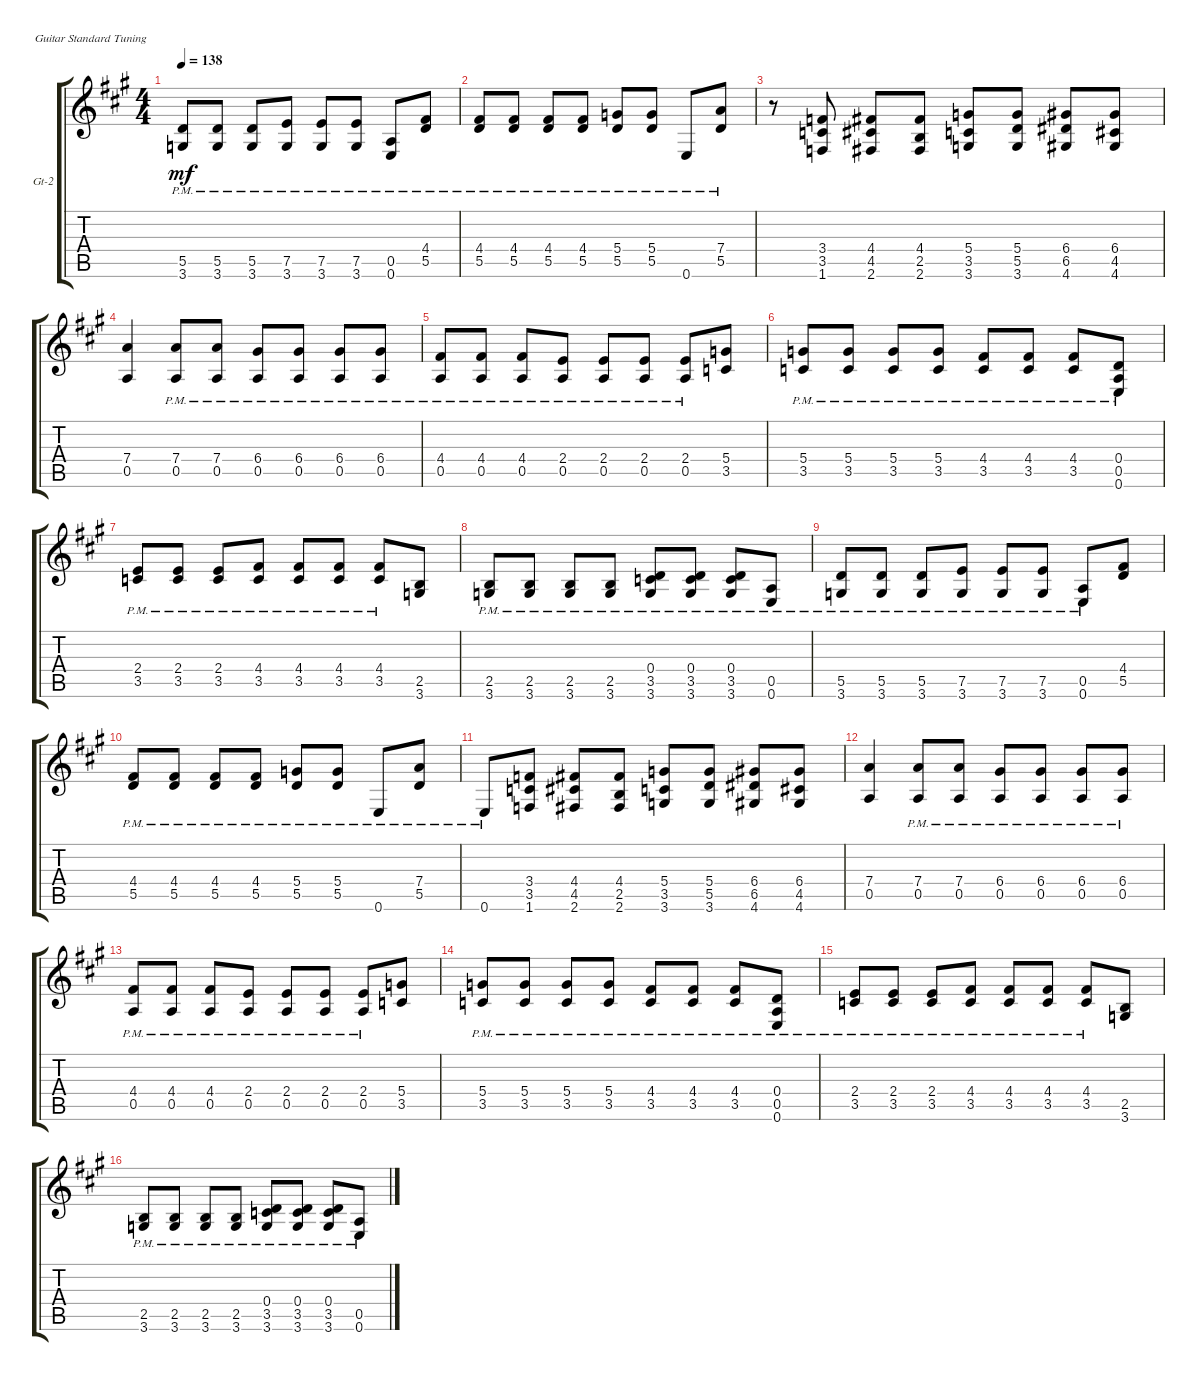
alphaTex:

\defaultSystemsLayout 4
\bracketExtendMode groupsimilarinstruments
\firstSystemTrackNameOrientation horizontal
\otherSystemsTrackNameOrientation horizontal
\track ("Guitar 2" "Gt-2") {instrument distortionguitar}
\staff {score tabs}
\tuning (E4 B3 G3 D3 A2 E2)
\ts (4 4)
\tempo 138
\clef g2
\scale
0.333333
\ks a
(5.5{pm} 3.6{pm}).8{dy mf} (5.5{pm} 3.6{pm}).8 (5.5{pm} 3.6{pm}).8 (7.5{pm} 3.6{pm}).8 (7.5{pm} 3.6{pm}).8 (7.5{pm} 3.6{pm}).8 (0.5{pm} 0.6{pm}).8 (4.4{pm} 5.5{pm}).8 |
\scale
0.333333 (4.4{pm} 5.5{pm}).8 (4.4{pm} 5.5{pm}).8 (4.4{pm} 5.5{pm}).8 (4.4{pm} 5.5{pm}).8 (5.4{pm} 5.5{pm}).8 (5.4{pm} 5.5{pm}).8 0.6{pm}.8 (7.4{pm} 5.5{pm}).8 |
\scale
0.333333 r.8 (1.6 3.5 3.4).8 (2.6 4.5 4.4).8 (2.6 2.5 4.4).8 (3.6 3.5 5.4).8 (3.6 5.5 5.4).8 (4.6 6.5 6.4).8 (4.6 4.5 6.4).8 |
\scale
0.333333 (7.4 0.5).4 (7.4{pm} 0.5{pm}).8 (7.4{pm} 0.5{pm}).8 (6.4{pm} 0.5{pm}).8 (6.4{pm} 0.5{pm}).8 (6.4{pm} 0.5{pm}).8 (6.4{pm} 0.5{pm}).8 |
\scale
0.333333 (4.4{pm} 0.5{pm}).8 (4.4{pm} 0.5{pm}).8 (4.4{pm} 0.5{pm}).8 (2.4{pm} 0.5{pm}).8 (2.4{pm} 0.5{pm}).8 (2.4{pm} 0.5{pm}).8 (2.4{pm} 0.5{pm}).8 (5.4 3.5).8 |
\scale
0.333333 (5.4{pm} 3.5{pm}).8 (5.4{pm} 3.5{pm}).8 (5.4{pm} 3.5{pm}).8 (5.4{pm} 3.5{pm}).8 (4.4{pm} 3.5{pm}).8 (4.4{pm} 3.5{pm}).8 (4.4{pm} 3.5{pm}).8 (0.4{pm} 0.5{pm} 0.6{pm}).8 |
\scale
0.333333 (2.4{pm} 3.5{pm}).8 (2.4{pm} 3.5{pm}).8 (2.4{pm} 3.5{pm}).8 (4.4{pm} 3.5{pm}).8 (4.4{pm} 3.5{pm}).8 (4.4{pm} 3.5{pm}).8 (4.4{pm} 3.5{pm}).8 (2.5 3.6).8 |
\scale
0.333333 (2.5{pm} 3.6{pm}).8 (2.5{pm} 3.6{pm}).8 (2.5{pm} 3.6{pm}).8 (2.5{pm} 3.6{pm}).8 (3.5{pm} 0.4{pm} 3.6{pm}).8 (3.5{pm} 0.4{pm} 3.6{pm}).8 (3.5{pm} 0.4{pm} 3.6{pm}).8 (0.5{pm} 0.6{pm}).8 |
\scale
0.333333 (5.5{pm} 3.6{pm}).8 (5.5{pm} 3.6{pm}).8 (5.5{pm} 3.6{pm}).8 (7.5{pm} 3.6{pm}).8 (7.5{pm} 3.6{pm}).8 (7.5{pm} 3.6{pm}).8 (0.5{pm} 0.6{pm}).8 (4.4 5.5).8 |
\scale
0.333333 (4.4{pm} 5.5{pm}).8 (4.4{pm} 5.5{pm}).8 (4.4{pm} 5.5{pm}).8 (4.4{pm} 5.5{pm}).8 (5.4{pm} 5.5{pm}).8 (5.4{pm} 5.5{pm}).8 0.6{pm}.8 (7.4{pm} 5.5{pm}).8 |
\scale
0.333333 0.6{pm}.8 (3.4 3.5 1.6).8 (4.4 4.5 2.6).8 (4.4 2.5 2.6).8 (5.4 3.5 3.6).8 (5.4 5.5 3.6).8 (6.4 6.5 4.6).8 (6.4 4.5 4.6).8 |
\scale
0.333333 (7.4 0.5).4 (7.4{pm} 0.5{pm}).8 (7.4{pm} 0.5{pm}).8 (6.4{pm} 0.5{pm}).8 (6.4{pm} 0.5{pm}).8 (6.4{pm} 0.5{pm}).8 (6.4{pm} 0.5{pm}).8 |
\scale
0.333333 (4.4{pm} 0.5{pm}).8 (4.4{pm} 0.5{pm}).8 (4.4{pm} 0.5{pm}).8 (2.4{pm} 0.5{pm}).8 (2.4{pm} 0.5{pm}).8 (2.4{pm} 0.5{pm}).8 (2.4{pm} 0.5{pm}).8 (5.4 3.5).8 |
\scale
0.333333 (5.4{pm} 3.5{pm}).8 (5.4{pm} 3.5{pm}).8 (5.4{pm} 3.5{pm}).8 (5.4{pm} 3.5{pm}).8 (4.4{pm} 3.5{pm}).8 (4.4{pm} 3.5{pm}).8 (4.4{pm} 3.5{pm}).8 (0.4{pm} 0.5{pm} 0.6{pm}).8 |
\scale
0.333333 (2.4{pm} 3.5{pm}).8 (2.4{pm} 3.5{pm}).8 (2.4{pm} 3.5{pm}).8 (4.4{pm} 3.5{pm}).8 (4.4{pm} 3.5{pm}).8 (4.4{pm} 3.5{pm}).8 (4.4{pm} 3.5{pm}).8 (2.5 3.6).8 |
\scale
0.333333 (3.6{pm} 2.5{pm}).8 (3.6{pm} 2.5{pm}).8 (3.6{pm} 2.5{pm}).8 (3.6{pm} 2.5{pm}).8 (3.6{pm} 3.5{pm} 0.4{pm}).8 (3.6{pm} 3.5{pm} 0.4{pm}).8 (3.6{pm} 3.5{pm} 0.4{pm}).8 (0.6{pm} 0.5{pm}).8
